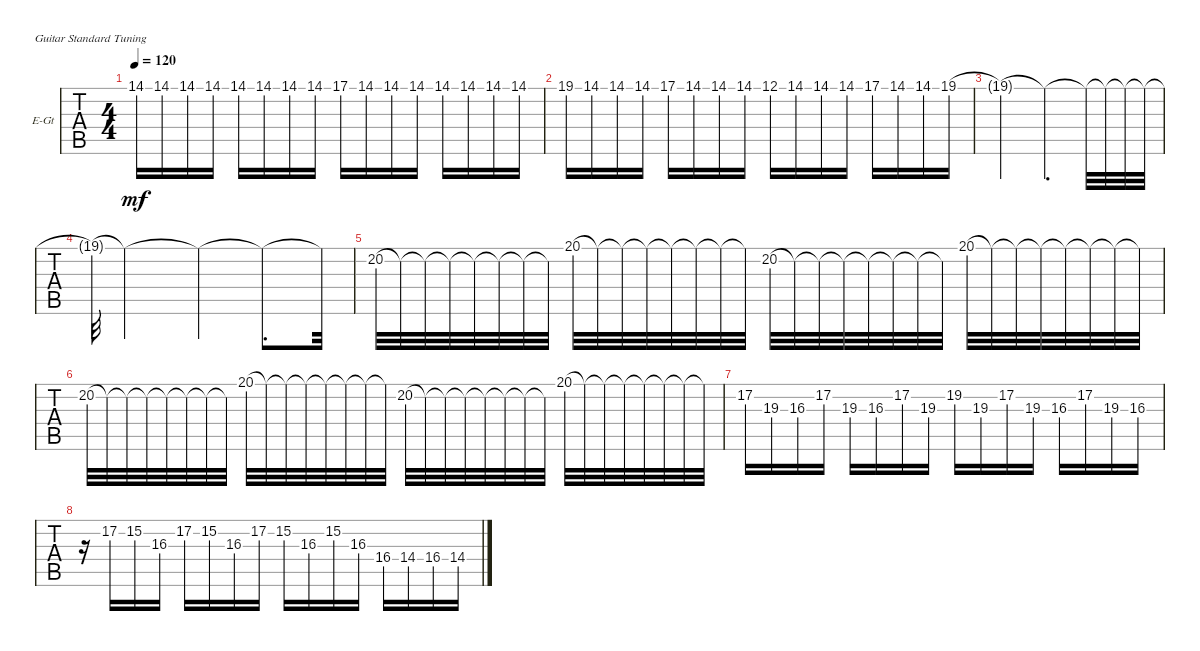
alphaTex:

\defaultSystemsLayout 4
\bracketExtendMode groupsimilarinstruments
\firstSystemTrackNameOrientation horizontal
\otherSystemsTrackNameOrientation horizontal
\track ("Electric Guitar" "E-Gt") {instrument distortionguitar}
\staff {tabs}
\tuning (E4 B3 G3 D3 A2 E2)
\ts (4 4)
\tempo 120
\clef g2
\ks c
14.1.16{dy mf} 14.1.16 14.1.16 14.1.16 14.1.16 14.1.16 14.1.16 14.1.16 17.1.16 14.1.16 14.1.16 14.1.16 14.1.16 14.1.16 14.1.16 14.1.16 |
19.1.16 14.1.16 14.1.16 14.1.16 17.1.16 14.1.16 14.1.16 14.1.16 12.1.16 14.1.16 14.1.16 14.1.16 17.1.16 14.1.16 14.1.16 19.1.16 |
19.1{t}.2 19.1{t}.4{d} 19.1{t}.32 19.1{t}.32 19.1{t}.32 19.1{t}.32 |
19.1{t}.32 19.1{t}.2 19.1{t}.4 19.1{t}.8{d} 19.1{t}.32 |
20.2.32 20.2{t}.32 20.2{t}.32 20.2{t}.32 20.2{t}.32 20.2{t}.32 20.2{t}.32 20.2{t}.32 20.1.32 20.1{t}.32 20.1{t}.32 20.1{t}.32 20.1{t}.32 20.1{t}.32 20.1{t}.32 20.1{t}.32 20.2.32 20.2{t}.32 20.2{t}.32 20.2{t}.32 20.2{t}.32 20.2{t}.32 20.2{t}.32 20.2{t}.32 20.1.32 20.1{t}.32 20.1{t}.32 20.1{t}.32 20.1{t}.32 20.1{t}.32 20.1{t}.32 20.1{t}.32 |
20.2.32 20.2{t}.32 20.2{t}.32 20.2{t}.32 20.2{t}.32 20.2{t}.32 20.2{t}.32 20.2{t}.32 20.1.32 20.1{t}.32 20.1{t}.32 20.1{t}.32 20.1{t}.32 20.1{t}.32 20.1{t}.32 20.1{t}.32 20.2.32 20.2{t}.32 20.2{t}.32 20.2{t}.32 20.2{t}.32 20.2{t}.32 20.2{t}.32 20.2{t}.32 20.1.32 20.1{t}.32 20.1{t}.32 20.1{t}.32 20.1{t}.32 20.1{t}.32 20.1{t}.32 20.1{t}.32 |
17.2.16 19.3.16 16.3.16 17.2.16 19.3.16 16.3.16 17.2.16 19.3.16 19.2.16 19.3.16 17.2.16 19.3.16 16.3.16 17.2.16 19.3.16 16.3.16 |
r.16 17.2.16 15.2.16 16.3.16 17.2.16 15.2.16 16.3.16 17.2.16 15.2.16 16.3.16 15.2.16 16.3.16 16.4.16 14.4.16 16.4.16 14.4.16
